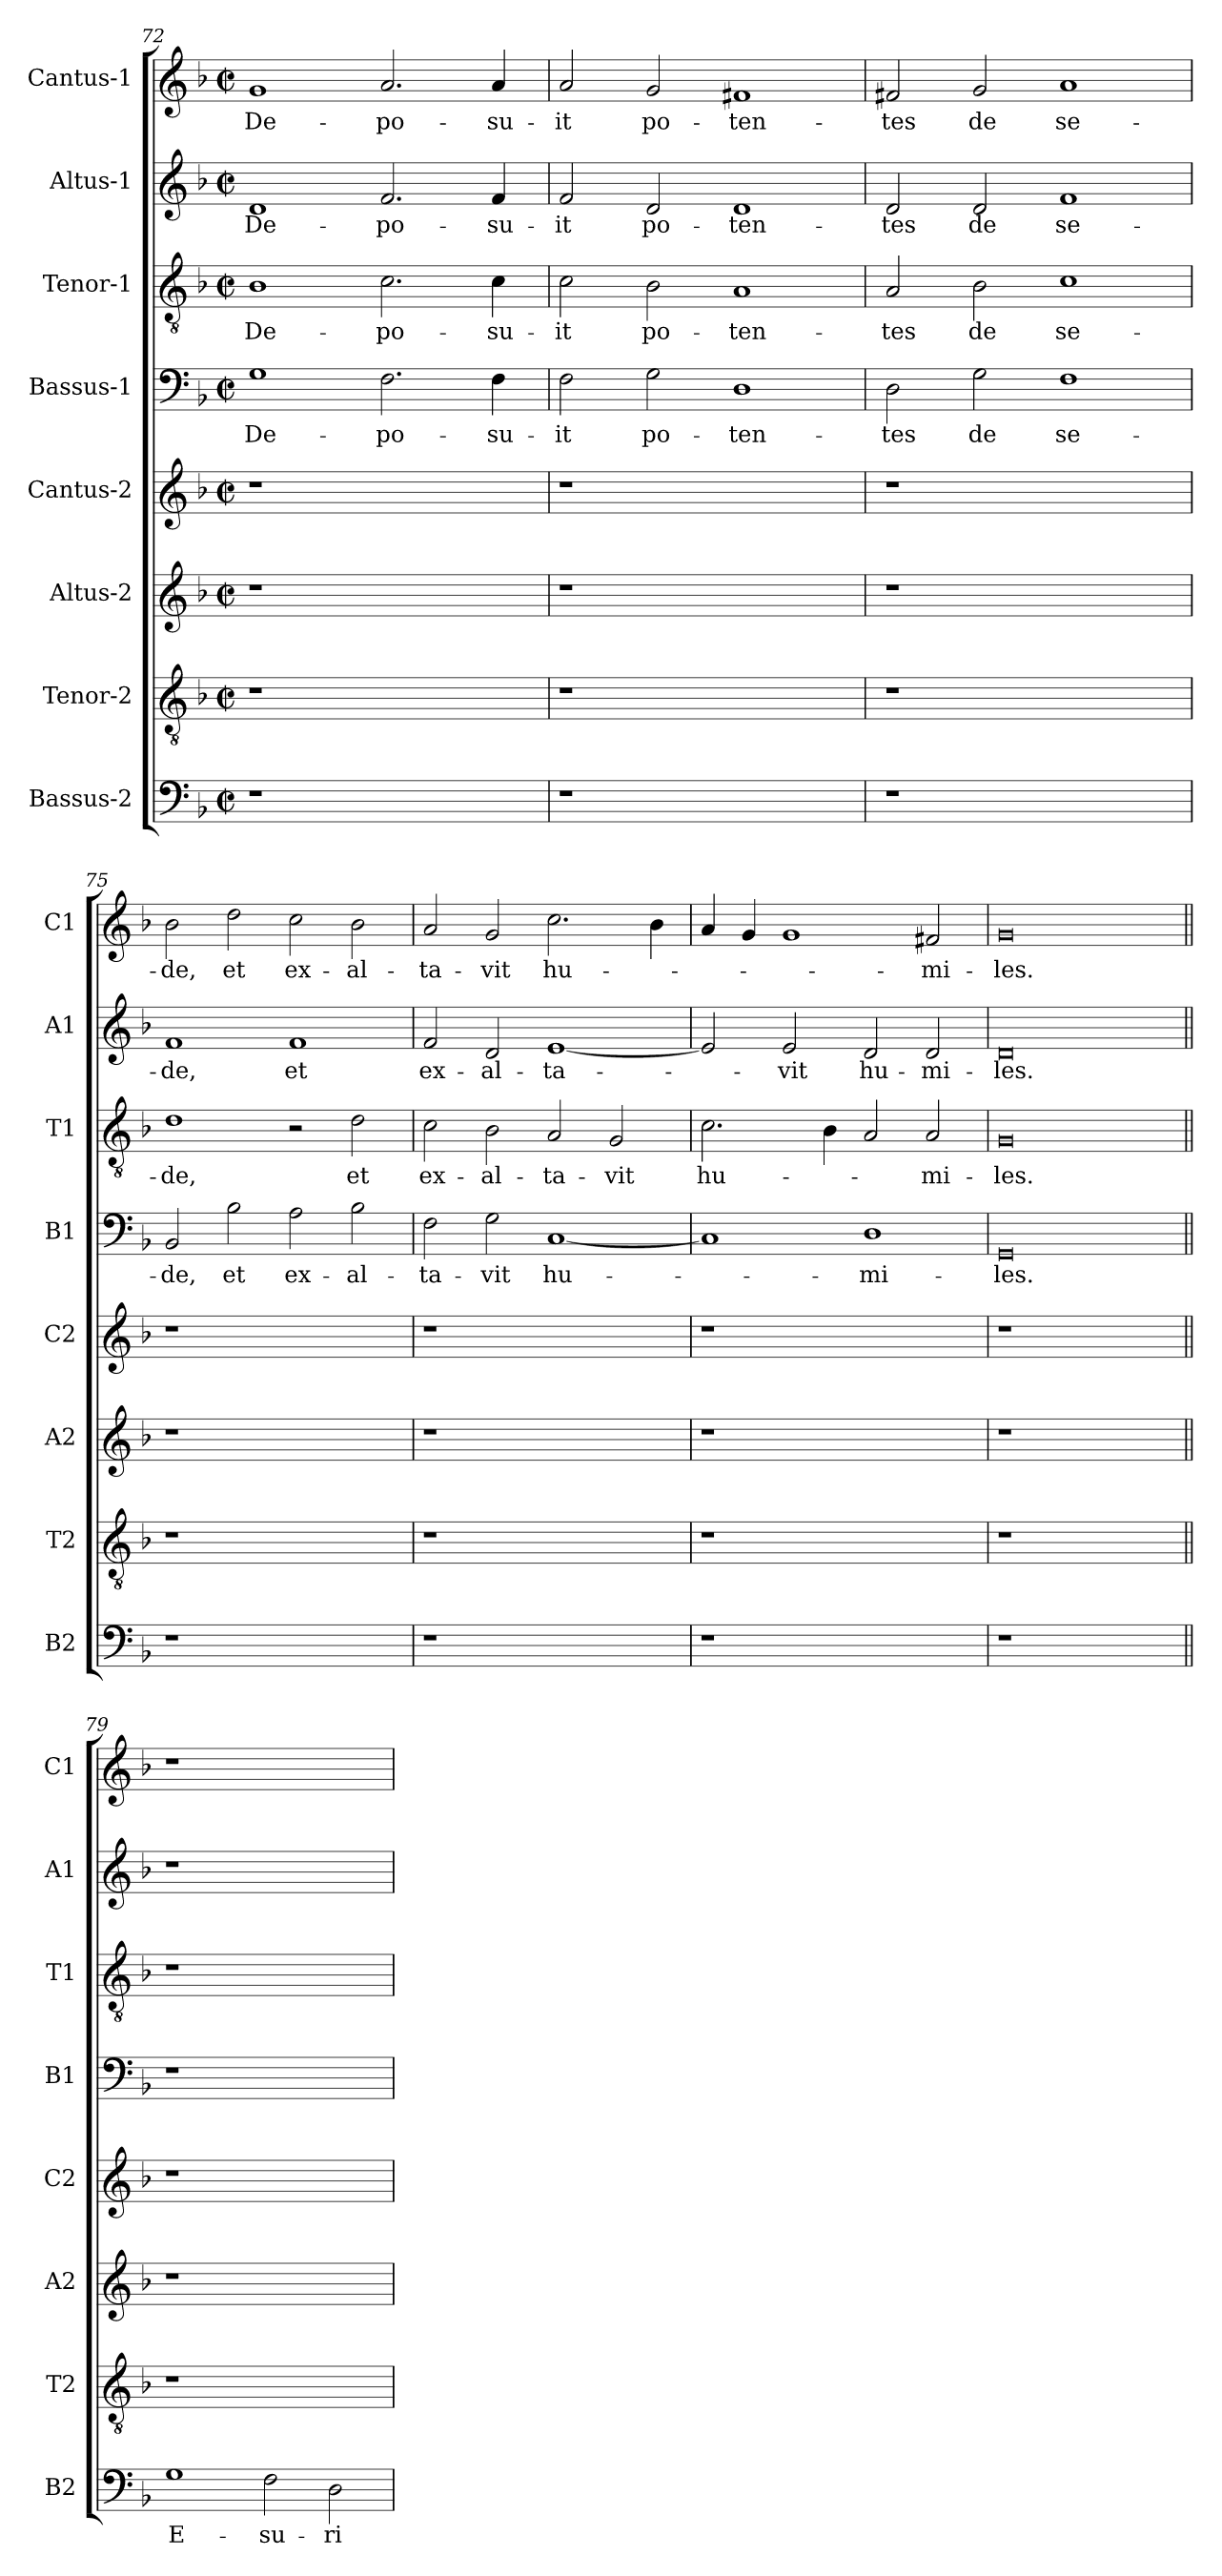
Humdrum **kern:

**kern	**text	**kern	**kern	**kern	**kern	**text	**kern	**text	**kern	**text	**kern	**text
*part8	*part8	*part7	*part6	*part5	*part4	*part4	*part3	*part3	*part2	*part2	*part1	*part1
*staff8	*staff8	*staff7	*staff6	*staff5	*staff4	*staff4	*staff3	*staff3	*staff2	*staff2	*staff1	*staff1
*I"Bassus-2	*	*I"Tenor-2	*I"Altus-2	*I"Cantus-2	*I"Bassus-1	*	*I"Tenor-1	*	*I"Altus-1	*	*I"Cantus-1	*
*I'B2	*	*I'T2	*I'A2	*I'C2	*I'B1	*	*I'T1	*	*I'A1	*	*I'C1	*
!!LO:PB:g=z
*clefF4	*	*clefGv2	*clefG2	*clefG2	*clefF4	*	*clefGv2	*	*clefG2	*	*clefG2	*
*k[b-]	*	*k[b-]	*k[b-]	*k[b-]	*k[b-]	*	*k[b-]	*	*k[b-]	*	*k[b-]	*
*F:	*	*F:	*F:	*F:	*F:	*	*F:	*	*F:	*	*F:	*
*M2/2	*	*M2/2	*M2/2	*M2/2	*M2/2	*	*M2/2	*	*M2/2	*	*M2/2	*
*met(c|)	*	*met(c|)	*met(c|)	*met(c|)	*met(c|)	*	*met(c|)	*	*met(c|)	*	*met(c|)	*
=72	=72	=72	=72	=72	=72	=72	=72	=72	=72	=72	=72	=72
!	!	!	!	!	!	!LO:LY:b	!	!LO:LY:b	!	!LO:LY:b	!	!LO:LY:b
1r	.	1r	1r	1r	1G	De-	1B-	De-	1d	De-	1g	De-
!	!	!	!	!	!	!LO:LY:b	!	!LO:LY:b	!	!LO:LY:b	!	!LO:LY:b
1ryy	.	1ryy	1ryy	1ryy	2.F\	-po-	2.c\	-po-	2.f/	-po-	2.a/	-po-
!	!	!	!	!	!	!LO:LY:b	!	!LO:LY:b	!	!LO:LY:b	!	!LO:LY:b
.	.	.	.	.	4F\	-su-	4c\	-su-	4f/	-su-	4a/	-su-
=73	=73	=73	=73	=73	=73	=73	=73	=73	=73	=73	=73	=73
!	!	!	!	!	!	!LO:LY:b	!	!LO:LY:b	!	!LO:LY:b	!	!LO:LY:b
1r	.	1r	1r	1r	2F\	-it	2c\	-it	2f/	-it	2a/	-it
!	!	!	!	!	!	!LO:LY:b	!	!LO:LY:b	!	!LO:LY:b	!	!LO:LY:b
.	.	.	.	.	2G\	po-	2B-\	po-	2d/	po-	2g/	po-
!	!	!	!	!	!	!LO:LY:b	!	!LO:LY:b	!	!LO:LY:b	!	!LO:LY:b
1ryy	.	1ryy	1ryy	1ryy	1D	-ten-	1A	-ten-	1d	-ten-	1f#X	-ten-
=74	=74	=74	=74	=74	=74	=74	=74	=74	=74	=74	=74	=74
!	!	!	!	!	!	!LO:LY:b	!	!LO:LY:b	!	!LO:LY:b	!	!LO:LY:b
1r	.	1r	1r	1r	2D\	-tes	2A/	-tes	2d/	-tes	2f#X/	-tes
!	!	!	!	!	!	!LO:LY:b	!	!LO:LY:b	!	!LO:LY:b	!	!LO:LY:b
.	.	.	.	.	2G\	de	2B-\	de	2d/	de	2g/	de
!	!	!	!	!	!	!LO:LY:b	!	!LO:LY:b	!	!LO:LY:b	!	!LO:LY:b
1ryy	.	1ryy	1ryy	1ryy	1F	se-	1c	se-	1f	se-	1a	se-
=75	=75	=75	=75	=75	=75	=75	=75	=75	=75	=75	=75	=75
!	!	!	!	!	!	!LO:LY:b	!	!LO:LY:b	!	!LO:LY:b	!	!LO:LY:b
1r	.	1r	1r	1r	2BB-/	-de,	1d	-de,	1f	-de,	2b-\	-de,
!	!	!	!	!	!	!LO:LY:b	!	!	!	!	!	!LO:LY:b
.	.	.	.	.	2B-\	et	.	.	.	.	2dd\	et
!	!	!	!	!	!	!LO:LY:b	!	!	!	!LO:LY:b	!	!LO:LY:b
1ryy	.	1ryy	1ryy	1ryy	2A\	ex-	2r	.	1f	et	2cc\	ex-
!	!	!	!	!	!	!LO:LY:b	!	!LO:LY:b	!	!	!	!LO:LY:b
.	.	.	.	.	2B-\	-al-	2d\	et	.	.	2b-\	-al-
=76	=76	=76	=76	=76	=76	=76	=76	=76	=76	=76	=76	=76
!	!	!	!	!	!	!LO:LY:b	!	!LO:LY:b	!	!LO:LY:b	!	!LO:LY:b
1r	.	1r	1r	1r	2F\	-ta-	2c\	ex-	2f/	ex-	2a/	-ta-
!	!	!	!	!	!	!LO:LY:b	!	!LO:LY:b	!	!LO:LY:b	!	!LO:LY:b
.	.	.	.	.	2G\	-vit	2B-\	-al-	2d/	-al-	2g/	-vit
!	!	!	!	!	!	!LO:LY:b	!	!LO:LY:b	!	!LO:LY:b	!	!LO:LY:b
1ryy	.	1ryy	1ryy	1ryy	[1C	hu-	2A/	-ta-	[1e	-ta-	2.cc\	hu-
!	!	!	!	!	!	!	!	!LO:LY:b	!	!	!	!
.	.	.	.	.	.	.	2G/	-vit	.	.	.	.
.	.	.	.	.	.	.	.	.	.	.	4b-\	.
=77	=77	=77	=77	=77	=77	=77	=77	=77	=77	=77	=77	=77
!	!	!	!	!	!	!	!	!LO:LY:b	!	!	!	!
1r	.	1r	1r	1r	1C]	.	2.c\	hu-	2e/]	.	4a/	.
.	.	.	.	.	.	.	.	.	.	.	4g/	.
!	!	!	!	!	!	!	!	!	!	!LO:LY:b	!	!
.	.	.	.	.	.	.	.	.	2e/	-vit	1g	.
.	.	.	.	.	.	.	4B-\	.	.	.	.	.
!	!	!	!	!	!	!LO:LY:b	!	!	!	!LO:LY:b	!	!
1ryy	.	1ryy	1ryy	1ryy	1D	-mi-	2A/	.	2d/	hu-	.	.
!	!	!	!	!	!	!	!	!LO:LY:b	!	!LO:LY:b	!	!LO:LY:b
.	.	.	.	.	.	.	2A/	-mi-	2d/	-mi-	2f#X/	-mi-
=78	=78	=78	=78	=78	=78	=78	=78	=78	=78	=78	=78	=78
!	!	!	!	!	!	!LO:LY:b	!	!LO:LY:b	!	!LO:LY:b	!	!LO:LY:b
1r	.	1r	1r	1r	0GG	-les.	0G	-les.	0d	-les.	0g	-les.
1ryy	.	1ryy	1ryy	1ryy	.	.	.	.	.	.	.	.
!!LO:LB:g=z
=79||	=79||	=79||	=79||	=79||	=79||	=79||	=79||	=79||	=79||	=79||	=79||	=79||
!	!LO:LY:b	!	!	!	!	!	!	!	!	!	!	!
1G	E-	1r	1r	1r	1r	.	1r	.	1r	.	1r	.
!	!LO:LY:b	!	!	!	!	!	!	!	!	!	!	!
2F\	-su-	1ryy	1ryy	1ryy	1ryy	.	1ryy	.	1ryy	.	1ryy	.
!	!LO:LY:b	!	!	!	!	!	!	!	!	!	!	!
2D\	-ri-	.	.	.	.	.	.	.	.	.	.	.
=	=	=	=	=	=	=	=	=	=	=	=	=
*-	*-	*-	*-	*-	*-	*-	*-	*-	*-	*-	*-	*-
